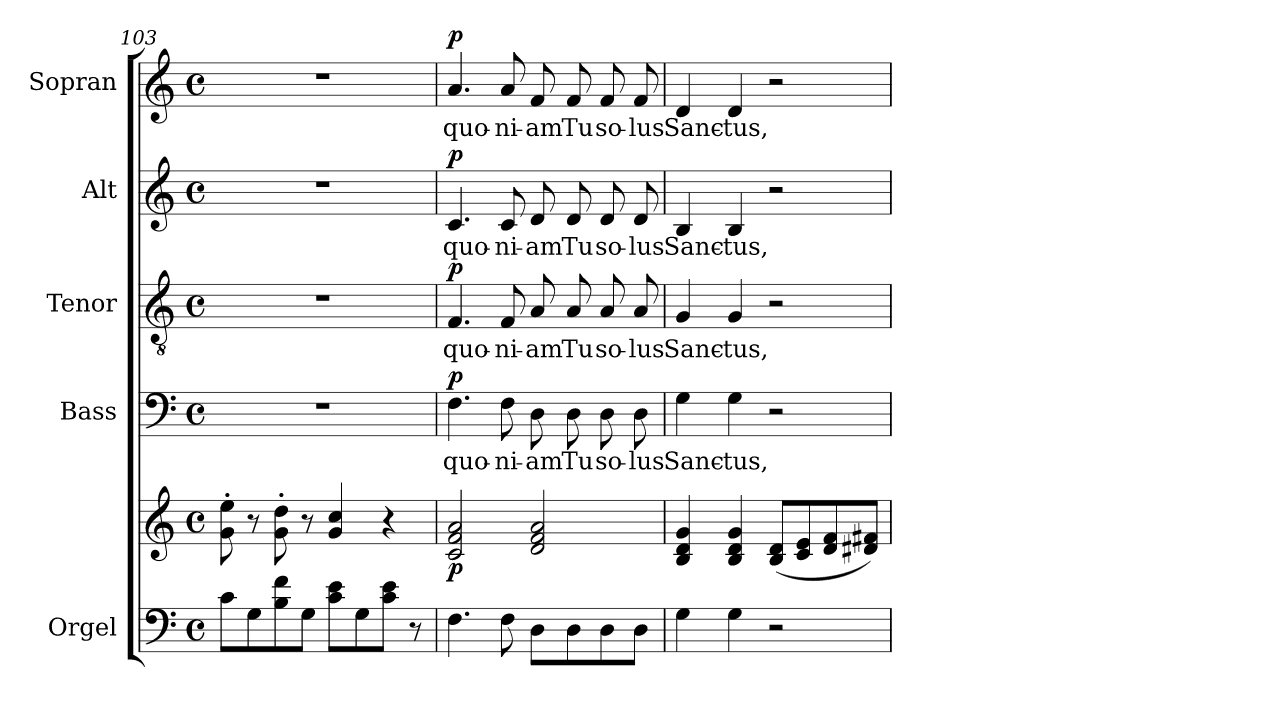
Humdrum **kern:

**kern	**kern	**dynam	**kern	**text	**dynam	**kern	**text	**dynam	**kern	**text	**dynam	**kern	**text	**dynam
*part5	*part5	*part5	*part4	*part4	*part4	*part3	*part3	*part3	*part2	*part2	*part2	*part1	*part1	*part1
*staff6	*staff5	*staff5/6	*staff4	*staff4	*staff4	*staff3	*staff3	*staff3	*staff2	*staff2	*staff2	*staff1	*staff1	*staff1
*I"Orgel	*	*	*I"Bass	*	*	*I"Tenor	*	*	*I"Alt	*	*	*I"Sopran	*	*
*I'Org.	*	*	*I'B.	*	*	*I'T.	*	*	*I'A.	*	*	*I'S.	*	*
*clefF4	*clefG2	*	*clefF4	*	*	*clefGv2	*	*	*clefG2	*	*	*clefG2	*	*
*k[]	*k[]	*	*k[]	*	*	*k[]	*	*	*k[]	*	*	*k[]	*	*
*C:	*C:	*	*C:	*	*	*C:	*	*	*C:	*	*	*C:	*	*
*M4/4	*M4/4	*	*M4/4	*	*	*M4/4	*	*	*M4/4	*	*	*M4/4	*	*
*met(c)	*met(c)	*	*met(c)	*	*	*met(c)	*	*	*met(c)	*	*	*met(c)	*	*
=103	=103	=103	=103	=103	=103	=103	=103	=103	=103	=103	=103	=103	=103	=103
8c\L	8g\'> 8ee\'>	.	1r	.	.	1r	.	.	1r	.	.	1r	.	.
8G\	8r	.	.	.	.	.	.	.	.	.	.	.	.	.
8B\ 8f\	8g\'> 8dd\'>	.	.	.	.	.	.	.	.	.	.	.	.	.
8G\J	8r	.	.	.	.	.	.	.	.	.	.	.	.	.
8c\ 8e\L	4g/ 4cc/	.	.	.	.	.	.	.	.	.	.	.	.	.
8G\	.	.	.	.	.	.	.	.	.	.	.	.	.	.
8c\ 8e\J	4r	.	.	.	.	.	.	.	.	.	.	.	.	.
8r	.	.	.	.	.	.	.	.	.	.	.	.	.	.
=104	=104	=104	=104	=104	=104	=104	=104	=104	=104	=104	=104	=104	=104	=104
!	!	!LO:DY:b	!	!LO:LY:b	!LO:DY:a	!	!LO:LY:b	!LO:DY:a	!	!LO:LY:b	!LO:DY:a	!	!LO:LY:b	!LO:DY:a
4.F\	2c/ 2f/ 2a/	p	4.F\	quo-	p	4.F/	quo-	p	4.c/	quo-	p	4.a/	quo-	p
!	!	!	!	!LO:LY:b	!	!	!LO:LY:b	!	!	!LO:LY:b	!	!	!LO:LY:b	!
8F\	.	.	8F\	-ni-	.	8F/	-ni-	.	8c/	-ni-	.	8a/	-ni-	.
!	!	!	!	!LO:LY:b	!	!	!LO:LY:b	!	!	!LO:LY:b	!	!	!LO:LY:b	!
8D\L	2d/ 2f/ 2a/	.	8D\	-am	.	8A/	-am	.	8d/	-am	.	8f/	-am	.
!	!	!	!	!LO:LY:b	!	!	!LO:LY:b	!	!	!LO:LY:b	!	!	!LO:LY:b	!
8D\	.	.	8D\	Tu	.	8A/	Tu	.	8d/	Tu	.	8f/	Tu	.
!	!	!	!	!LO:LY:b	!	!	!LO:LY:b	!	!	!LO:LY:b	!	!	!LO:LY:b	!
8D\	.	.	8D\	so-	.	8A/	so-	.	8d/	so-	.	8f/	so-	.
!	!	!	!	!LO:LY:b	!	!	!LO:LY:b	!	!	!LO:LY:b	!	!	!LO:LY:b	!
8D\J	.	.	8D\	-lus	.	8A/	-lus	.	8d/	-lus	.	8f/	-lus	.
!!LO:PB:g=z
=105	=105	=105	=105	=105	=105	=105	=105	=105	=105	=105	=105	=105	=105	=105
!	!	!	!	!LO:LY:b	!	!	!LO:LY:b	!	!	!LO:LY:b	!	!	!LO:LY:b	!
4G\	4B/ 4d/ 4g/	.	4G\	Sanc-	.	4G/	Sanc-	.	4B/	Sanc-	.	4d/	Sanc-	.
!	!	!	!	!LO:LY:b	!	!	!LO:LY:b	!	!	!LO:LY:b	!	!	!LO:LY:b	!
4G\	4B/ 4d/ 4g/	.	4G\	-tus,	.	4G/	-tus,	.	4B/	-tus,	.	4d/	-tus,	.
2r	(<8B/ 8d/L	.	2r	.	.	2r	.	.	2r	.	.	2r	.	.
.	8c/ 8e/	.	.	.	.	.	.	.	.	.	.	.	.	.
.	8d/ 8f/	.	.	.	.	.	.	.	.	.	.	.	.	.
.	8d#X/ 8f#X/J)	.	.	.	.	.	.	.	.	.	.	.	.	.
=	=	=	=	=	=	=	=	=	=	=	=	=	=	=
*-	*-	*-	*-	*-	*-	*-	*-	*-	*-	*-	*-	*-	*-	*-
